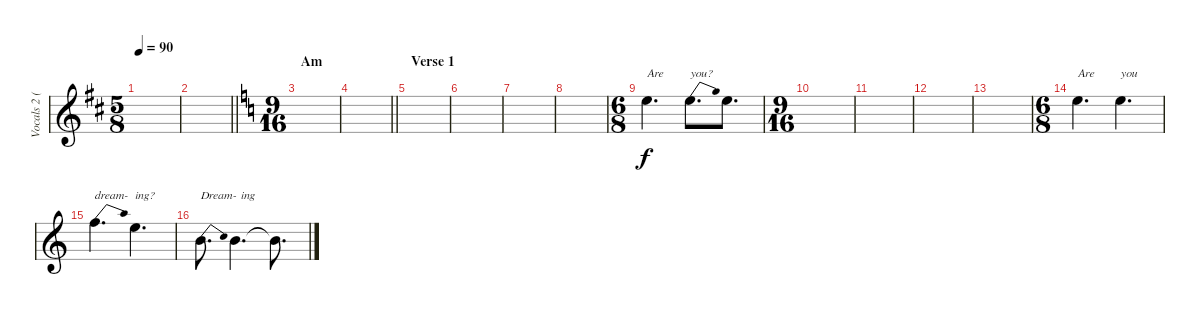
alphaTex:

\track ("Vocals 2 (Malakian)" "Vocals 2 (") {instrument electricguitarclean}
\staff {score}
\tuning (E4 B3 G3 D3 A2 E2) {hide}
\ts (5 8)
\tempo 90
\clef g2
\ks bminor
|
\barLineRight lightlight
|
\ts (9 16)
\section ("" "Am")
\ks aminor
|
\barLineRight lightlight
|
\section ("" "Verse 1")
|
|
|
|
\ts (6 8)
5.2.4{d txt "Are"} 5.2{be (bend 0 0 60 6)}.8{d txt "you?"} 5.2.8{d} |
\ts (9 16)
|
|
|
|
\ts (6 8)
9.3.4{d txt "Are"} 9.3.4{d txt "you"} |
10.3{be (bend 0 0 60 8)}.4{d txt "dream-"} 9.3.4{d txt "ing?"} |
4.3{be (bend 0 0 60 2)}.8{d txt "Dream-"} 4.3.4{d txt "  ing"} 4.3{t}.8{d}
